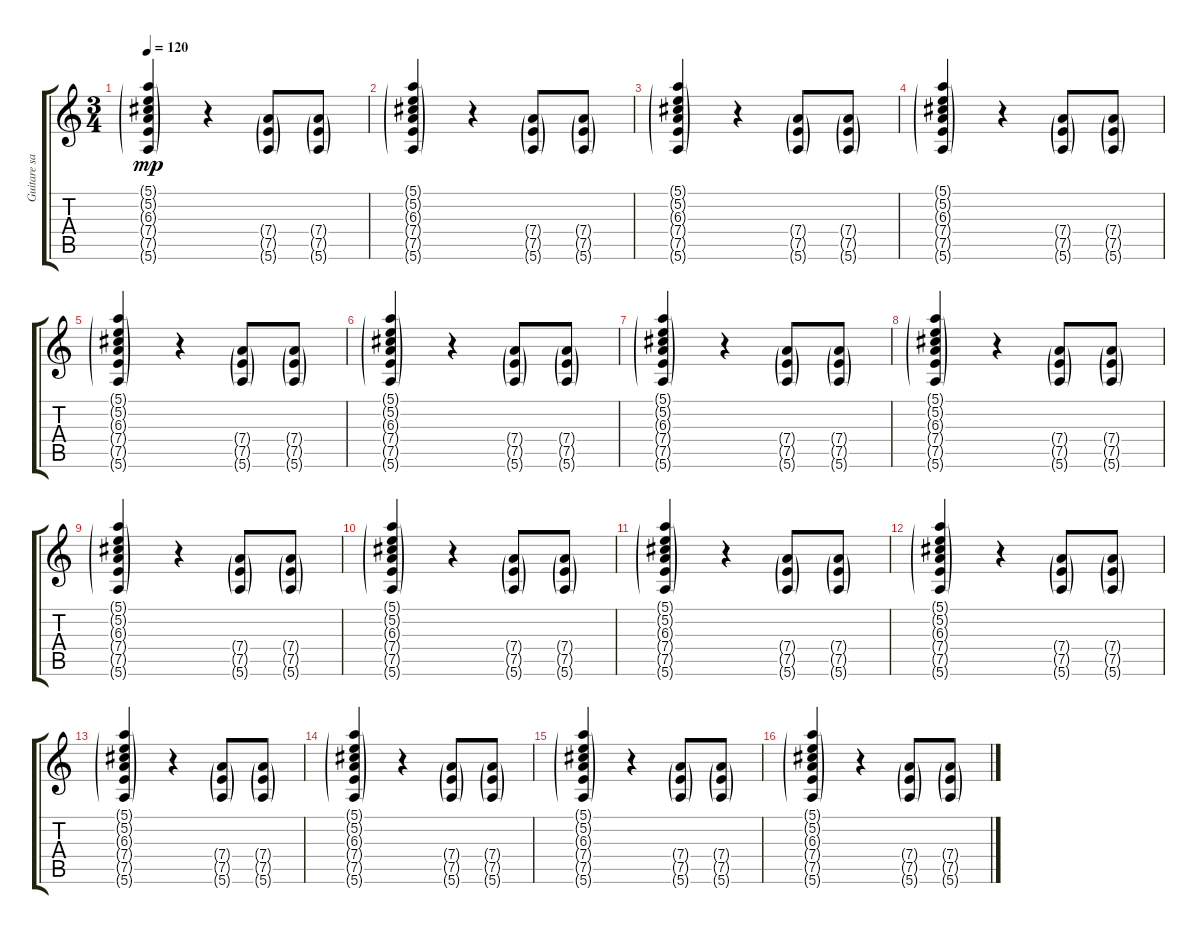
\track ("Guitare saturée" "Guitare sa") {instrument overdrivenguitar}
\staff {score tabs}
\tuning (E4 B3 G3 D3 A2 E2) {hide}
\ts (3 4)
\tempo 120
\clef g2
\ks c
(5.1{g} 5.2{g} 6.3{g} 7.4{g} 7.5{g} 5.6{g}).4{dy mp} r.4 (7.4{g} 7.5{g} 5.6{g}).8 (7.4{g} 7.5{g} 5.6{g}).8 |
(5.1{g} 5.2{g} 6.3{g} 7.4{g} 7.5{g} 5.6{g}).4 r.4 (7.4{g} 7.5{g} 5.6{g}).8 (7.4{g} 7.5{g} 5.6{g}).8 |
(5.1{g} 5.2{g} 6.3{g} 7.4{g} 7.5{g} 5.6{g}).4 r.4 (7.4{g} 7.5{g} 5.6{g}).8 (7.4{g} 7.5{g} 5.6{g}).8 |
(5.1{g} 5.2{g} 6.3{g} 7.4{g} 7.5{g} 5.6{g}).4 r.4 (7.4{g} 7.5{g} 5.6{g}).8 (7.4{g} 7.5{g} 5.6{g}).8 |
(5.1{g} 5.2{g} 6.3{g} 7.4{g} 7.5{g} 5.6{g}).4 r.4 (7.4{g} 7.5{g} 5.6{g}).8 (7.4{g} 7.5{g} 5.6{g}).8 |
(5.1{g} 5.2{g} 6.3{g} 7.4{g} 7.5{g} 5.6{g}).4 r.4 (7.4{g} 7.5{g} 5.6{g}).8 (7.4{g} 7.5{g} 5.6{g}).8 |
(5.1{g} 5.2{g} 6.3{g} 7.4{g} 7.5{g} 5.6{g}).4 r.4 (7.4{g} 7.5{g} 5.6{g}).8 (7.4{g} 7.5{g} 5.6{g}).8 |
(5.1{g} 5.2{g} 6.3{g} 7.4{g} 7.5{g} 5.6{g}).4 r.4 (7.4{g} 7.5{g} 5.6{g}).8 (7.4{g} 7.5{g} 5.6{g}).8 |
(5.1{g} 5.2{g} 6.3{g} 7.4{g} 7.5{g} 5.6{g}).4 r.4 (7.4{g} 7.5{g} 5.6{g}).8 (7.4{g} 7.5{g} 5.6{g}).8 |
(5.1{g} 5.2{g} 6.3{g} 7.4{g} 7.5{g} 5.6{g}).4 r.4 (7.4{g} 7.5{g} 5.6{g}).8 (7.4{g} 7.5{g} 5.6{g}).8 |
(5.1{g} 5.2{g} 6.3{g} 7.4{g} 7.5{g} 5.6{g}).4 r.4 (7.4{g} 7.5{g} 5.6{g}).8 (7.4{g} 7.5{g} 5.6{g}).8 |
(5.1{g} 5.2{g} 6.3{g} 7.4{g} 7.5{g} 5.6{g}).4 r.4 (7.4{g} 7.5{g} 5.6{g}).8 (7.4{g} 7.5{g} 5.6{g}).8 |
(5.1{g} 5.2{g} 6.3{g} 7.4{g} 7.5{g} 5.6{g}).4 r.4 (7.4{g} 7.5{g} 5.6{g}).8 (7.4{g} 7.5{g} 5.6{g}).8 |
(5.1{g} 5.2{g} 6.3{g} 7.4{g} 7.5{g} 5.6{g}).4 r.4 (7.4{g} 7.5{g} 5.6{g}).8 (7.4{g} 7.5{g} 5.6{g}).8 |
(5.1{g} 5.2{g} 6.3{g} 7.4{g} 7.5{g} 5.6{g}).4 r.4 (7.4{g} 7.5{g} 5.6{g}).8 (7.4{g} 7.5{g} 5.6{g}).8 |
(5.1{g} 5.2{g} 6.3{g} 7.4{g} 7.5{g} 5.6{g}).4 r.4 (7.4{g} 7.5{g} 5.6{g}).8 (7.4{g} 7.5{g} 5.6{g}).8
